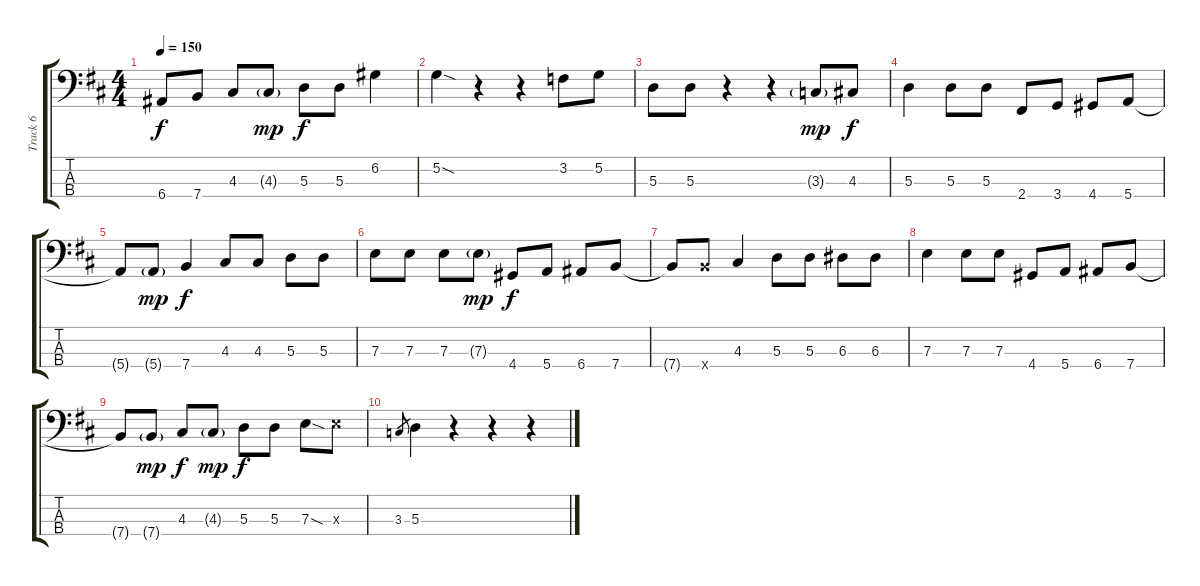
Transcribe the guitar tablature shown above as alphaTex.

\track ("Track 6" "Track 6") {instrument electricbassfinger}
\staff {score tabs}
\tuning (G2 D2 A1 E1) {hide}
\ts (4 4)
\tempo 150
\clef f4
\ks d
6.4{t}.8{dy f} 7.4.8 4.3.8 4.3{g}.8{dy mp} 5.3.8{dy f} 5.3.8 6.2.4 |
5.2{sod}.4 r.4 r.4 3.2.8 5.2.8 |
5.3.8 5.3.8 r.4 r.4 3.3{g}.8{dy mp} 4.3.8{dy f} |
5.3.4 5.3.8 5.3.8 2.4.8 3.4.8 4.4.8 5.4.8 |
5.4{t}.8 5.4{g}.8{dy mp} 7.4.4{dy f} 4.3.8 4.3.8 5.3.8 5.3.8 |
7.3.8 7.3.8 7.3.8 7.3{g}.8{dy mp} 4.4.8{dy f} 5.4.8 6.4.8 7.4.8 |
7.4{t}.8 7.4{x}.8 4.3.4 5.3.8 5.3.8 6.3.8 6.3.8 |
7.3.4 7.3.8 7.3.8 4.4.8 5.4.8 6.4.8 7.4.8 |
7.4{t}.8 7.4{g}.8{dy mp} 4.3.8{dy f} 4.3{g}.8{dy mp} 5.3.8{dy f} 5.3.8 7.3{sod}.8 7.3{x}.8 |
3.3.8{gr} 5.3.4 r.4 r.4 r.4
